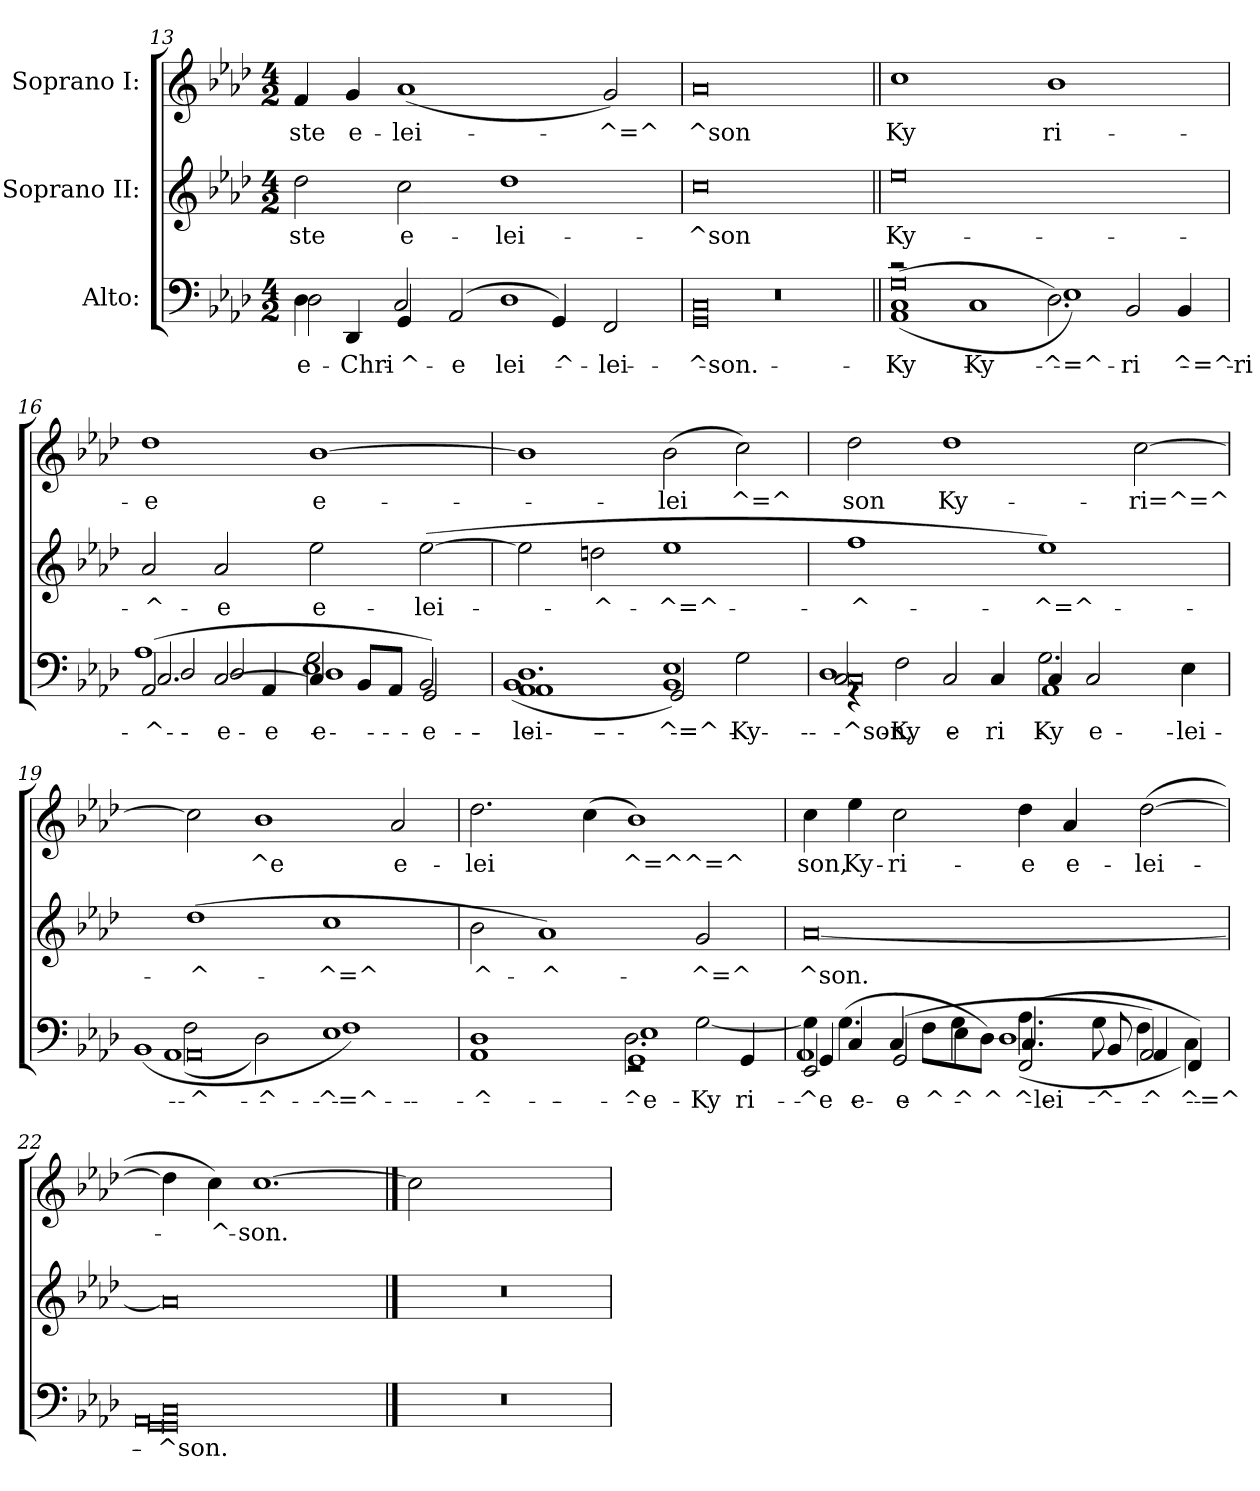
**kern	**text	**kern	**text	**kern	**text
*part3	*part3	*part2	*part2	*part1	*part1
*staff3	*staff3	*staff2	*staff2	*staff1	*staff1
*I"Alto:	*	*I"Soprano II:	*	*I"Soprano I:	*
*clefF4	*	*clefG2	*	*clefG2	*
*k[b-e-a-d-]	*	*k[b-e-a-d-]	*	*k[b-e-a-d-]	*
*A-:	*	*A-:	*	*A-:	*
*M4/2	*	*M4/2	*	*M4/2	*
=13	=13	=13	=13	=13	=13
!	!LO:LY:b	!	!	!	!
*^	*	*	*	*	*
!	!	!LO:LY:b	!	!LO:LY:b	!	!LO:LY:b
4D-\	2D-\	-e-	2dd-\	-ste	4f/	-ste
!	!	!LO:LY:b	!	!	!	!LO:LY:b
4DD-/	.	Chri-	.	.	4g/	e-
!	!	!LO:LY:b	!	!	!	!
!	!	!LO:LY:b	!	!LO:LY:b	!	!LO:LY:b
4GG/	2C/	-^-	2cc\	e-	(<1a-	-lei-
!	!	!LO:LY:b	!	!	!	!
(<2AA-/	.	e	.	.	.	.
!	!	!LO:LY:b	!	!LO:LY:b	!	!
.	1D-	-lei-	1dd-	-lei-	.	.
!	!	!LO:LY:b	!	!	!	!
4GG/)	.	^-	.	.	.	.
!	!	!LO:LY:b	!	!	!	!LO:LY:b
2FF/	.	-lei-	.	.	2g/)	-^=^
*v	*v	*	*	*	*	*
!!LO:PB:g=z
=14	=14	=14	=14	=14	=14
!	!LO:LY:b	!	!	!	!
*^	*	*	*	*	*
*	*^	*	*	*	*	*
*	*	*^	*	*	*	*	*
!	!	!LO:N:vis=1	!LO:N:vis=1	!LO:LY:b	!	!LO:LY:b	!	!LO:LY:b
0GG	0C	0r	0r	^son.	0cc	-^son	0a-	^son
!!LO:LB:g=z
=15||	=15||	=15||	=15||	=15||	=15||	=15||	=15||	=15||
!	!	!	!	!LO:LY:b	!	!	!	!
!	!	!	!	!LO:LY:b	!	!	!	!
!	!	!	!	!LO:LY:b	!	!LO:LY:b	!	!LO:LY:b
2rc	0G	(<1C	(<1AA-	-Ky-	0ee-	Ky-	1cc	Ky
!	!	!	!	!LO:LY:b	!	!	!	!
1C	.	.	.	Ky-	.	.	.	.
!	!	!	!	!LO:LY:b	!	!	!	!
!	!	!	!	!LO:LY:b	!	!	!	!LO:LY:b
.	.	2.D-\)	1E-)	-^=^	.	.	1b-	ri-
!	!	!	!	!LO:LY:b	!	!	!	!
2BB-/	.	.	.	-ri-	.	.	.	.
!	!	!	!	!LO:LY:b	!	!	!	!
.	.	4BB-/	.	-^=^ri-	.	.	.	.
=16	=16	=16	=16	=16	=16	=16	=16	=16
!	!	!	!	!LO:LY:b	!	!	!	!
!	!	!	!	!LO:LY:b	!	!	!	!
!	!	!	!	!LO:LY:b	!	!	!	!
!	!	!	!	!LO:LY:b	!	!LO:LY:b	!	!LO:LY:b
(<2AA-/	1A-	2.C/	2D-/	-^-	2a-/	-^-	1dd-	-e
!	!	!	!	!LO:LY:b	!	!LO:LY:b	!	!
[<2C/	.	.	2D-/	-e	2a-/	-e	.	.
!	!	!	!	!LO:LY:b	!	!	!	!
.	.	4AA-/	.	e-	.	.	.	.
!	!	!	!	!LO:LY:b	!	!	!	!
!	!	!	!	!LO:LY:b	!	!	!	!
!	!	!	!	!LO:LY:b	!	!LO:LY:b	!	!LO:LY:b
4C/]	2G\	1D-	1E-	e-	2ee-\	e-	[>1b-	e-
8BB-/L	.	.	.	.	.	.	.	.
8AA-/J	.	.	.	.	.	.	.	.
!	!	!	!	!LO:LY:b	!	!LO:LY:b	!	!
2BB-/)	2GG/	.	.	e-	(>[>2ee-\	-lei-	.	.
=17	=17	=17	=17	=17	=17	=17	=17	=17
!	!	!	!	!LO:LY:b	!	!	!	!
!	!	!	!	!LO:LY:b	!	!	!	!
!	!	!	!	!LO:LY:b	!	!	!	!
!	!	!	!	!LO:LY:b	!	!	!	!
1AA-	1AA-	1.D-	(<1BB-	lei-	2ee-\]	.	1b-]	.
!	!	!	!	!	!	!LO:LY:b	!	!
.	.	.	.	.	2ddn\	-^-	.	.
!	!	!	!	!LO:LY:b	!	!	!	!
!	!	!	!	!LO:LY:b	!	!	!	!
!	!	!	!	!LO:LY:b	!	!LO:LY:b	!	!LO:LY:b
1BB-	2GG/	.	1E-)	-^=^-	1ee-	-^=^-	(>2b-\	-lei
!	!	!	!	!LO:LY:b	!	!	!	!LO:LY:b
.	2G\	2ryy	.	Ky-	.	.	2cc\)	^=^
=18	=18	=18	=18	=18	=18	=18	=18	=18
!	!	!	!	!LO:LY:b	!	!	!	!
!	!	!	!	!LO:LY:b	!	!	!	!
!	!	!	!	!LO:LY:b	!	!LO:LY:b	!	!LO:LY:b
0C	2C/	4rGG	1D-	-^son,	1ff	-^-	2dd-\	son
!	!	!	!	!LO:LY:b	!	!	!	!
.	.	2F\	.	-Ky-	.	.	.	.
!	!	!	!	!LO:LY:b	!	!	!	!LO:LY:b
.	2C/	.	.	-e	.	.	1dd-	Ky-
!	!	!	!	!LO:LY:b	!	!	!	!
.	.	4C/	.	-ri-	.	.	.	.
!	!	!	!	!LO:LY:b	!	!	!	!
!	!	!	!	!LO:LY:b	!	!	!	!
!	!	!	!	!LO:LY:b	!	!LO:LY:b	!	!
.	2.G\	4C/	1AA-	Ky-	1ee-)	-^=^-	.	.
!	!	!	!	!LO:LY:b	!	!	!	!
.	.	2C/	.	e-	.	.	.	.
!	!	!	!	!	!	!	!	!LO:LY:b
.	.	.	.	.	.	.	[>2cc\	-ri=^=^
!	!	!	!	!LO:LY:b	!	!	!	!
!	!	!	!	!LO:LY:b	!	!	!	!
.	4E-\	4E-\	.	-lei-	.	.	.	.
!!LO:LB:g=z
=19	=19	=19	=19	=19	=19	=19	=19	=19
!	!	!	!	!LO:LY:b	!	!	!	!
!	!	!	!	!LO:LY:b	!	!	!	!
!	!	!	!	!LO:LY:b	!	!	!	!
!	!	!	!	!LO:LY:b	!	!LO:LY:b	!	!
0AA-	(>2F\	1AA-	(<1BB-	^-	(>1dd-	-^-	2cc\]	.
!	!	!	!	!LO:LY:b	!	!	!	!LO:LY:b
.	2D-\)	.	.	-^-	.	.	1b-	^e
!	!	!	!	!LO:LY:b	!	!	!	!
!	!	!	!	!LO:LY:b	!	!LO:LY:b	!	!
.	1E-	1ryy	1F)	-^=^-	1cc	-^=^	.	.
!	!	!	!	!	!	!	!	!LO:LY:b
.	.	.	.	.	.	.	2a-/	e-
=20	=20	=20	=20	=20	=20	=20	=20	=20
!	!	!	!	!LO:LY:b	!	!	!	!
!	!	!	!	!LO:LY:b	!	!LO:LY:b	!	!LO:LY:b
1AA-	1ryy	1ryy	1D-	-^-	2b-\	^-	2.dd-\	-lei
!	!	!	!	!	!	!LO:LY:b	!	!
.	.	.	.	.	1a-)	-^-	.	.
.	.	.	.	.	.	.	(>4cc\	.
!	!	!	!	!LO:LY:b	!	!	!	!
!	!	!	!	!LO:LY:b	!	!	!	!
!	!	!	!	!LO:LY:b	!	!	!	!LO:LY:b
1GG	2rEE	2.D-\	1E-	-^e	.	.	1b-)	^=^^=^
!	!	!	!	!LO:LY:b	!	!LO:LY:b	!	!
.	[>2G\	.	.	Ky-	2g/	-^=^	.	.
!	!	!	!	!LO:LY:b	!	!	!	!
.	.	4GG/	.	-ri-	.	.	.	.
=21	=21	=21	=21	=21	=21	=21	=21	=21
!	!	!	!	!LO:LY:b	!	!	!	!
!	!	!	!	!LO:LY:b	!	!	!	!
!	!	!	!	!LO:LY:b	!	!LO:LY:b	!	!LO:LY:b
2EE-/	4G\]	4GG/	1AA-	^e-	[<0a-	^son.	4cc\	son,
!	!	!	!	!LO:LY:b	!	!	!	!
!	!	!	!	!LO:LY:b	!	!	!	!LO:LY:b
.	4C/	(>4.G\	.	e-	.	.	4ee-\	Ky-
!	!	!	!	!LO:LY:b	!	!	!	!
!	!	!	!	!LO:LY:b	!	!	!	!LO:LY:b
(<2GG/	4C/	.	.	-e	.	.	2cc\	-ri-
!	!	!	!	!LO:LY:b	!	!	!	!
.	.	8F\L	.	-^-	.	.	.	.
!	!	!	!	!LO:LY:b	!	!	!	!
!	!	!	!	!LO:LY:b	!	!	!	!
.	4G\	8E-\	.	-^-	.	.	.	.
!	!	!	!	!LO:LY:b	!	!	!	!
.	.	8D-\J)	.	-^-	.	.	.	.
!	!	!	!	!LO:LY:b	!	!	!	!
!	!	!	!	!LO:LY:b	!	!	!	!
!	!	!	!	!LO:LY:b	!	!	!	!
!	!	!	!	!LO:LY:b	!	!	!	!LO:LY:b
2FF/	(>4.A-\	(<4.C/	1D-	-^lei-	.	.	4dd-\	-e
!	!	!	!	!	!	!	!	!LO:LY:b
.	.	.	.	.	.	.	4a-/	e-
!	!	!	!	!LO:LY:b	!	!	!	!
!	!	!	!	!LO:LY:b	!	!	!	!
.	8G\	8BB-/	.	-^-	.	.	.	.
!	!	!	!	!LO:LY:b	!	!	!	!
!	!	!	!	!LO:LY:b	!	!	!	!
!	!	!	!	!LO:LY:b	!	!	!	!LO:LY:b
2AA-/)	4F\	4AA-/	.	-^-	.	.	(>[>2dd-\	-lei-
!	!	!	!	!LO:LY:b	!	!	!	!
!	!	!	!	!LO:LY:b	!	!	!	!
.	4C\)	4FF/)	.	-^=^	.	.	.	.
=22	=22	=22	=22	=22	=22	=22	=22	=22
!	!	!	!	!LO:LY:b	!	!	!	!
!	!	!	!	!LO:LY:b	!	!	!	!
!	!	!	!	!LO:LY:b	!	!	!	!
!	!	!	!	!LO:LY:b	!	!	!	!
0GG	0C	0GG	0AA-	^son.	0a-]	.	4dd-\]	.
!	!	!	!	!	!	!	!	!LO:LY:b
.	.	.	.	.	.	.	4cc\)	-^-
!	!	!	!	!	!	!	!	!LO:LY:b
.	.	.	.	.	.	.	[>1.cc	-son.
*v	*v	*v	*v	*	*	*	*	*
!!LO:LB:g=z
==23	==23	==23	==23	==23	==23
0r	.	0r	.	2cc\]	.
.	.	.	.	1.ryy	.
=	=	=	=	=	=
*-	*-	*-	*-	*-	*-
